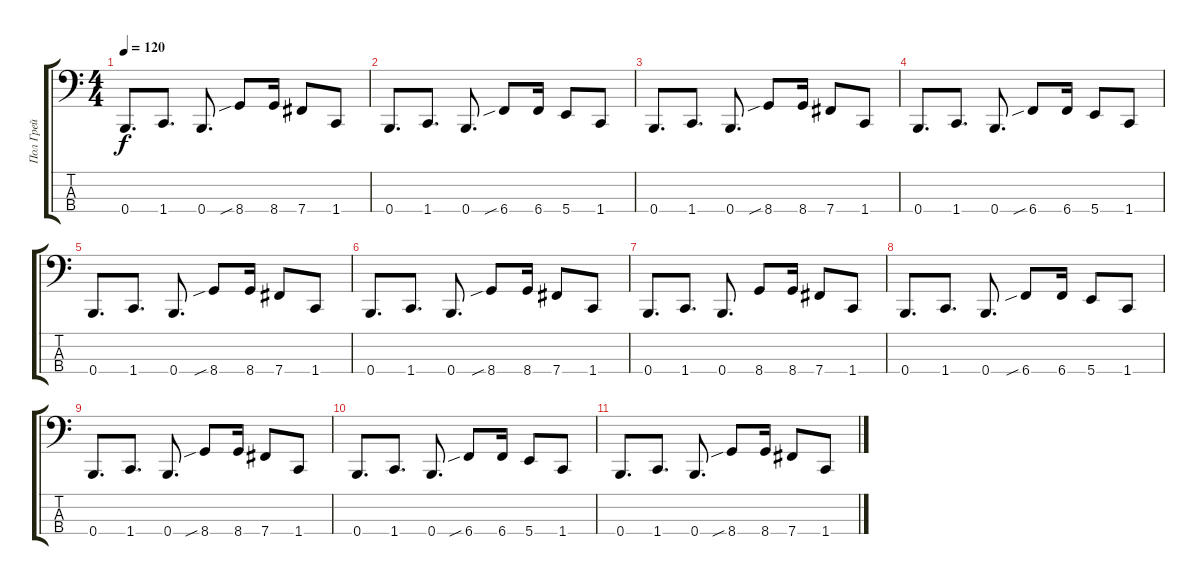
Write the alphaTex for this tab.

\track ("Пол Грей" "Пол Грей") {instrument electricbasspick}
\staff {score tabs}
\tuning (E2 B1 Gb1 B0) {hide}
\ts (4 4)
\tempo 120
\clef f4
\ks c
0.4.8{d dy f} 1.4.8{d} 0.4.8{d} 8.4{sib}.8 8.4.16 7.4.8 1.4.8 |
0.4.8{d} 1.4.8{d} 0.4.8{d} 6.4{sib}.8 6.4.16 5.4.8 1.4.8 |
0.4.8{d} 1.4.8{d} 0.4.8{d} 8.4{sib}.8 8.4.16 7.4.8 1.4.8 |
0.4.8{d} 1.4.8{d} 0.4.8{d} 6.4{sib}.8 6.4.16 5.4.8 1.4.8 |
0.4.8{d} 1.4.8{d} 0.4.8{d} 8.4{sib}.8 8.4.16 7.4.8 1.4.8 |
0.4.8{d} 1.4.8{d} 0.4.8{d} 8.4{sib}.8 8.4.16 7.4.8 1.4.8 |
0.4.8{d} 1.4.8{d} 0.4.8{d} 8.4.8 8.4.16 7.4.8 1.4.8 |
0.4.8{d} 1.4.8{d} 0.4.8{d} 6.4{sib}.8 6.4.16 5.4.8 1.4.8 |
0.4.8{d} 1.4.8{d} 0.4.8{d} 8.4{sib}.8 8.4.16 7.4.8 1.4.8 |
0.4.8{d} 1.4.8{d} 0.4.8{d} 6.4{sib}.8 6.4.16 5.4.8 1.4.8 |
0.4.8{d} 1.4.8{d} 0.4.8{d} 8.4{sib}.8 8.4.16 7.4.8 1.4.8
